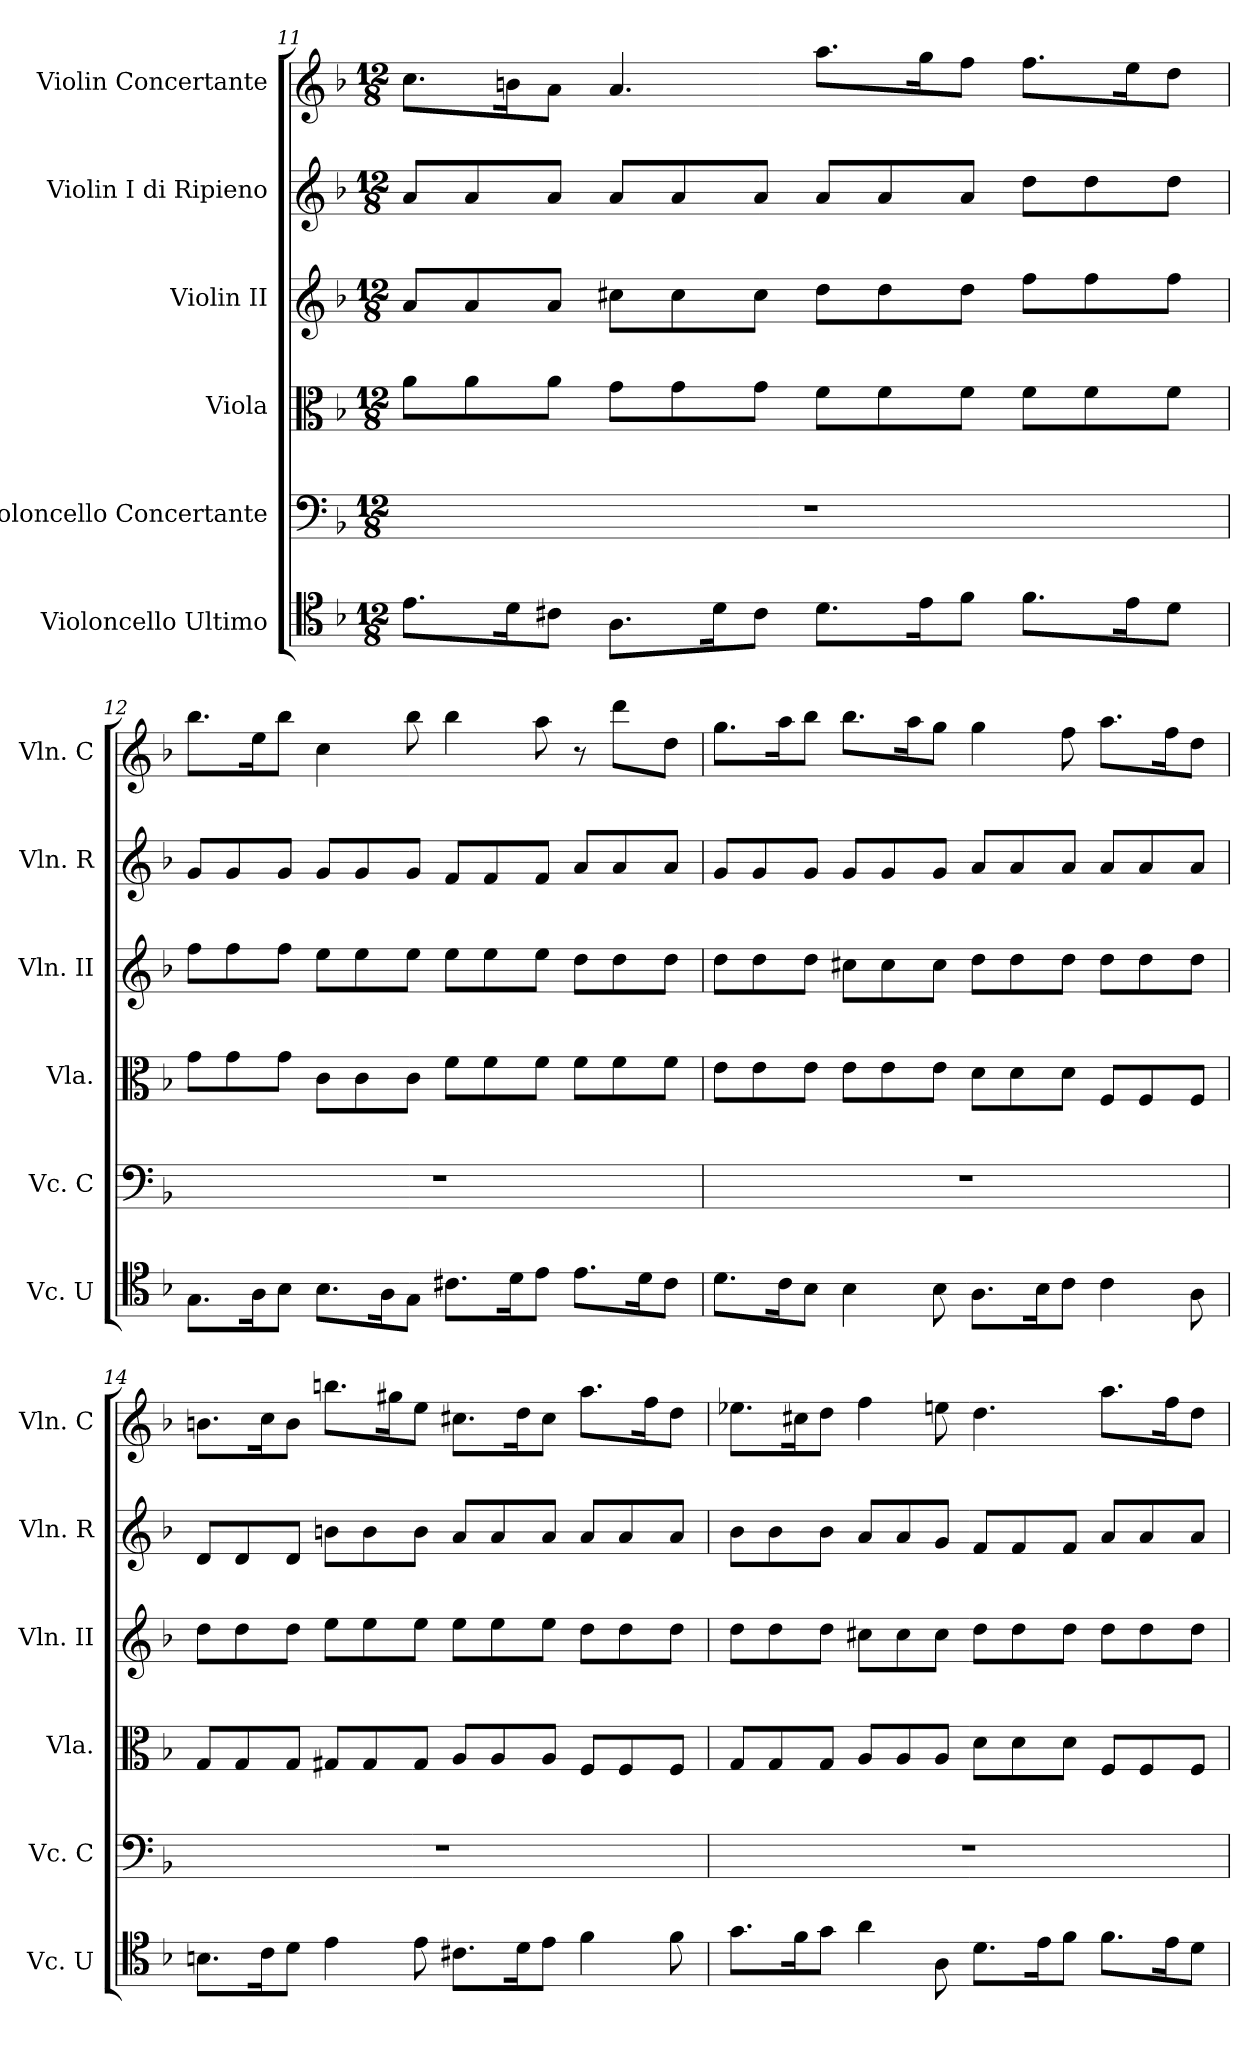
**kern	**kern	**kern	**kern	**kern	**kern
*part6	*part5	*part4	*part3	*part2	*part1
*staff6	*staff5	*staff4	*staff3	*staff2	*staff1
*I"Violoncello Ultimo	*I"Violoncello Concertante	*I"Viola	*I"Violin II	*I"Violin I di Ripieno	*I"Violin Concertante
*I'Vc. U	*I'Vc. C	*I'Vla.	*I'Vln. II	*I'Vln. R	*I'Vln. C
!!LO:LB:g=z
*clefC4	*clefF4	*clefC3	*clefG2	*clefG2	*clefG2
*k[b-]	*k[b-]	*k[b-]	*k[b-]	*k[b-]	*k[b-]
*M12/8	*M12/8	*M12/8	*M12/8	*M12/8	*M12/8
=11	=11	=11	=11	=11	=11
8.e\L	1.r	8a\L	8a/L	8a/L	8.cc\L
.	.	8a\	8a/	8a/	.
16d\K	.	.	.	.	16bn\K
8c#X\J	.	8a\J	8a/J	8a/J	8a\J
8.A\L	.	8g\L	8cc#X\L	8a/L	4.a/
.	.	8g\	8cc#\	8a/	.
16d\K	.	.	.	.	.
8c#\J	.	8g\J	8cc#\J	8a/J	.
8.d\L	.	8f\L	8dd\L	8a/L	8.aa\L
.	.	8f\	8dd\	8a/	.
16e\K	.	.	.	.	16gg\K
8f\J	.	8f\J	8dd\J	8a/J	8ff\J
8.f\L	.	8f\L	8ff\L	8dd\L	8.ff\L
.	.	8f\	8ff\	8dd\	.
16e\K	.	.	.	.	16ee\K
8d\J	.	8f\J	8ff\J	8dd\J	8dd\J
=12	=12	=12	=12	=12	=12
8.G\L	1.r	8g\L	8ff\L	8g/L	8.bb-\L
.	.	8g\	8ff\	8g/	.
16A\K	.	.	.	.	16ee\K
8B-\J	.	8g\J	8ff\J	8g/J	8bb-\J
8.B-\L	.	8c\L	8ee\L	8g/L	4cc\
.	.	8c\	8ee\	8g/	.
16A\K	.	.	.	.	.
8G\J	.	8c\J	8ee\J	8g/J	8bb-\
8.c#X\L	.	8f\L	8ee\L	8f/L	4bb-\
.	.	8f\	8ee\	8f/	.
16d\K	.	.	.	.	.
8e\J	.	8f\J	8ee\J	8f/J	8aa\
8.e\L	.	8f\L	8dd\L	8a/L	8r
.	.	8f\	8dd\	8a/	8ddd\L
16d\K	.	.	.	.	.
8c#\J	.	8f\J	8dd\J	8a/J	8dd\J
!!LO:PB:g=z
=13	=13	=13	=13	=13	=13
8.d\L	1.r	8e\L	8dd\L	8g/L	8.gg\L
.	.	8e\	8dd\	8g/	.
16c\K	.	.	.	.	16aa\K
8B-\J	.	8e\J	8dd\J	8g/J	8bb-\J
4B-\	.	8e\L	8cc#X\L	8g/L	8.bb-\L
.	.	8e\	8cc#\	8g/	.
.	.	.	.	.	16aa\K
8B-\	.	8e\J	8cc#\J	8g/J	8gg\J
8.A\L	.	8d\L	8dd\L	8a/L	4gg\
.	.	8d\	8dd\	8a/	.
16B-\K	.	.	.	.	.
8c\J	.	8d\J	8dd\J	8a/J	8ff\
4c\	.	8F/L	8dd\L	8a/L	8.aa\L
.	.	8F/	8dd\	8a/	.
.	.	.	.	.	16ff\K
8A\	.	8F/J	8dd\J	8a/J	8dd\J
=14	=14	=14	=14	=14	=14
8.Bn\L	1.r	8G/L	8dd\L	8d/L	8.bn\L
.	.	8G/	8dd\	8d/	.
16c\K	.	.	.	.	16cc\K
8d\J	.	8G/J	8dd\J	8d/J	8b\J
4e\	.	8G#X/L	8ee\L	8bn\L	8.bbn\L
.	.	8G#/	8ee\	8b\	.
.	.	.	.	.	16gg#X\K
8e\	.	8G#/J	8ee\J	8b\J	8ee\J
8.c#X\L	.	8A/L	8ee\L	8a/L	8.cc#X\L
.	.	8A/	8ee\	8a/	.
16d\K	.	.	.	.	16dd\K
8e\J	.	8A/J	8ee\J	8a/J	8cc#\J
4f\	.	8F/L	8dd\L	8a/L	8.aa\L
.	.	8F/	8dd\	8a/	.
.	.	.	.	.	16ff\K
8f\	.	8F/J	8dd\J	8a/J	8dd\J
!!LO:LB:g=z
=15	=15	=15	=15	=15	=15
8.g\L	1.r	8G/L	8dd\L	8b-\L	8.ee-X\L
.	.	8G/	8dd\	8b-\	.
16f\K	.	.	.	.	16cc#X\K
8g\J	.	8G/J	8dd\J	8b-\J	8dd\J
4a\	.	8A/L	8cc#X\L	8a/L	4ff\
.	.	8A/	8cc#\	8a/	.
8A\	.	8A/J	8cc#\J	8g/J	8een\
8.d\L	.	8d\L	8dd\L	8f/L	4.dd\
.	.	8d\	8dd\	8f/	.
16e\K	.	.	.	.	.
8f\J	.	8d\J	8dd\J	8f/J	.
8.f\L	.	8F/L	8dd\L	8a/L	8.aa\L
.	.	8F/	8dd\	8a/	.
16e\K	.	.	.	.	16ff\K
8d\J	.	8F/J	8dd\J	8a/J	8dd\J
=	=	=	=	=	=
*-	*-	*-	*-	*-	*-
